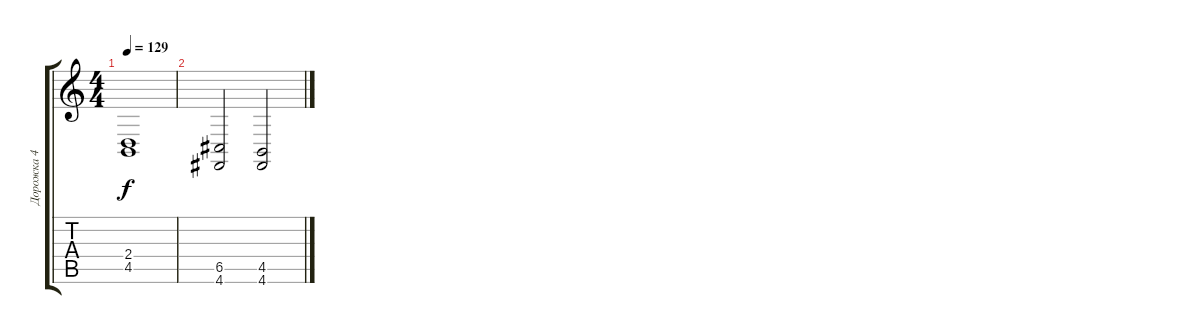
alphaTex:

\track ("Дорожка 4" "Дорожка 4") {instrument stringensemble2}
\staff {score tabs}
\tuning (D4 A3 F3 C3 G2 D2) {hide}
\ts (4 4)
\tempo 129
\clef g2
\ks c
(2.4 4.5).1{dy f} |
(6.5 4.6).2 (4.5 4.6).2
